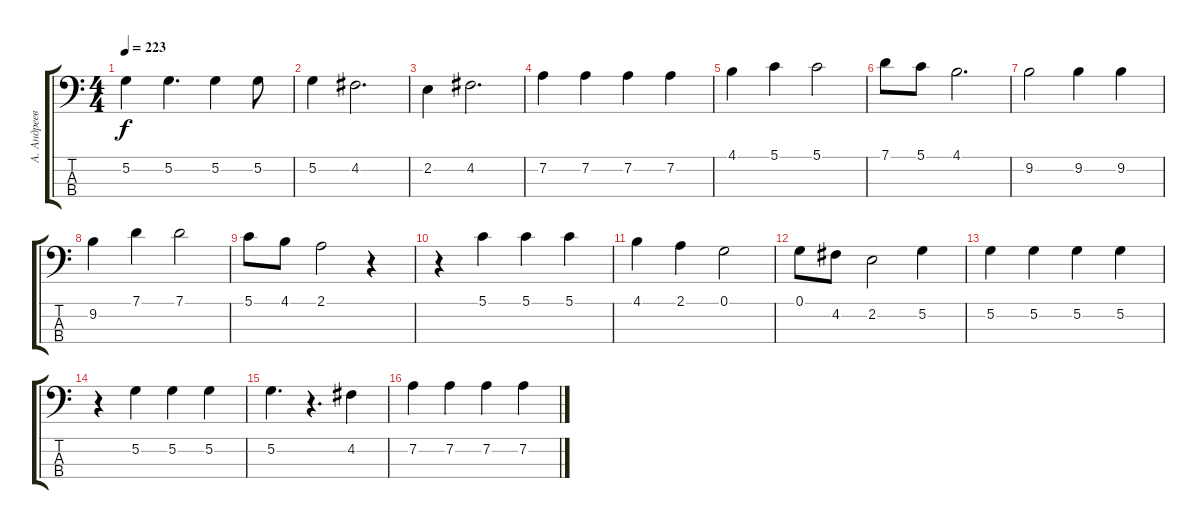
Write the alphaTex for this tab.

\track ("А. Андреев" "А. Андреев") {instrument electricbassfinger}
\staff {score tabs}
\tuning (G2 D2 A1 E1) {hide}
\ts (4 4)
\tempo 223
\clef f4
\ks c
5.2.4{dy f} 5.2.4{d} 5.2.4 5.2.8 |
5.2.4 4.2.2{d} |
2.2.4 4.2.2{d} |
7.2.4 7.2.4 7.2.4 7.2.4 |
4.1.4 5.1.4 5.1.2 |
7.1.8 5.1.8 4.1.2{d} |
9.2.2 9.2.4 9.2.4 |
9.2.4 7.1.4 7.1.2 |
5.1.8 4.1.8 2.1.2 r.4 |
r.4 5.1.4 5.1.4 5.1.4 |
4.1.4 2.1.4 0.1.2 |
0.1.8 4.2.8 2.2.2 5.2.4 |
5.2.4 5.2.4 5.2.4 5.2.4 |
r.4 5.2.4 5.2.4 5.2.4 |
5.2.4{d} r.4{d} 4.2.4 |
7.2.4 7.2.4 7.2.4 7.2.4
